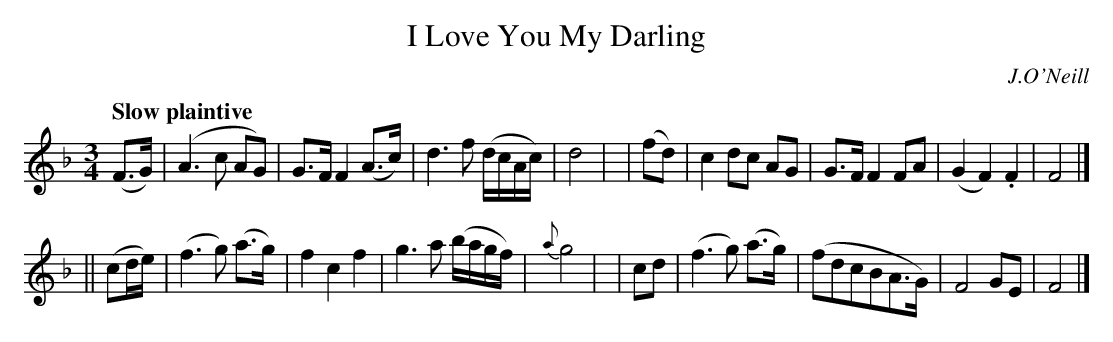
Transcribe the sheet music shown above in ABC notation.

X:1
T: I Love You My Darling
Q: "Slow plaintive"
O: J.O'Neill
M: 3/4
L: 1/8
K: F
(F>G) | (A3 c AG) | G>F F2 (A>c) | d3 f (d/c/A/c/) | d4 |\
| (fd) | c2 dc AG | G>F F2 FA | (G2F2) .F2 | F4 |]
|| (cd/e/) | (f3 g) (a>g) | f2 c2 f2 | g3 a (b/a/g/f/) | {a}g4 |\
| cd | (f3 g) (a>g) | (fdcBA>G) | F4 GE | F4 |]
